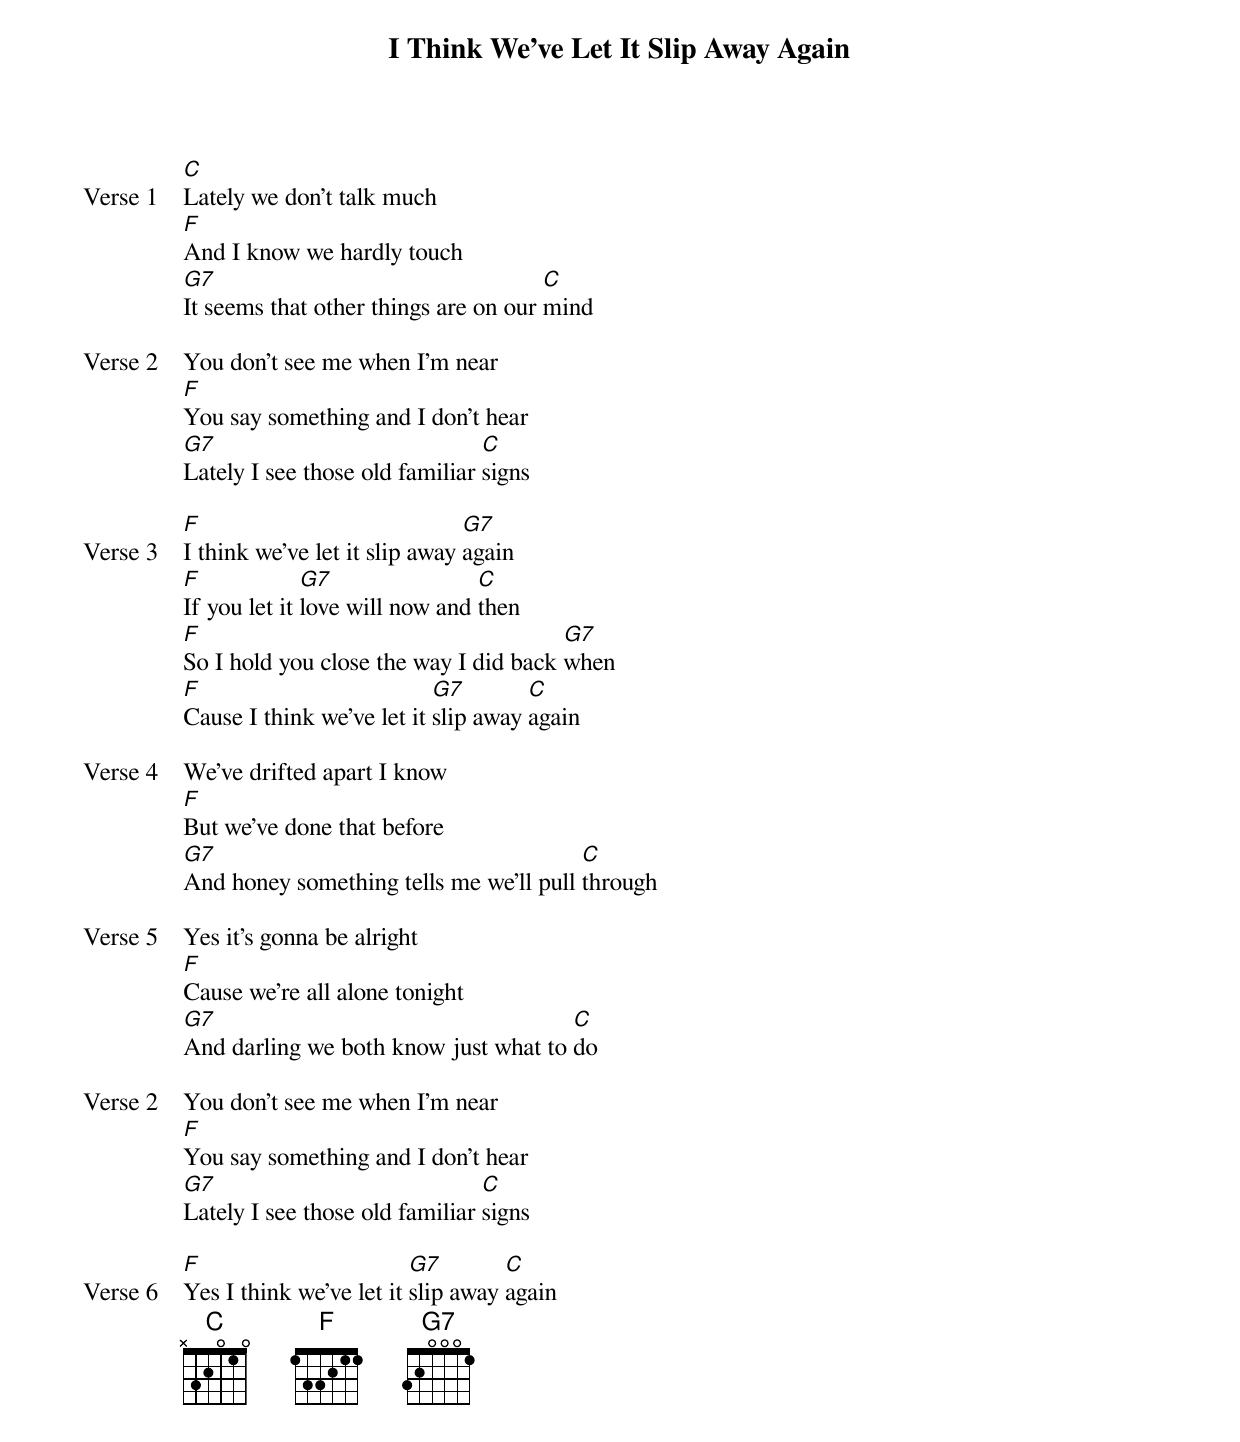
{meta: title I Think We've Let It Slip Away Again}
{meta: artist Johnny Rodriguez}
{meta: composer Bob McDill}
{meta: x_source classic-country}
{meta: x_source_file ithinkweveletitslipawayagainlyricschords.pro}
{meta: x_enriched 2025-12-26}

{start_of_verse: Verse 1}
[C]Lately we don't talk much
[F]And I know we hardly touch
[G7]It seems that other things are on our [C]mind
{end_of_verse}

{start_of_verse: Verse 2}
You don't see me when I'm near
[F]You say something and I don't hear
[G7]Lately I see those old familiar [C]signs
{end_of_verse}

{start_of_verse: Verse 3}
[F]I think we've let it slip away [G7]again
[F]If you let it [G7]love will now and [C]then
[F]So I hold you close the way I did back [G7]when
[F]Cause I think we've let it [G7]slip away [C]again
{end_of_verse}

{start_of_verse: Verse 4}
We've drifted apart I know
[F]But we've done that before
[G7]And honey something tells me we'll pull [C]through
{end_of_verse}

{start_of_verse: Verse 5}
Yes it's gonna be alright
[F]Cause we're all alone tonight
[G7]And darling we both know just what to [C]do
{end_of_verse}

{start_of_verse: Verse 2}
You don't see me when I'm near
[F]You say something and I don't hear
[G7]Lately I see those old familiar [C]signs
{end_of_verse}

{start_of_verse: Verse 6}
[F]Yes I think we've let it [G7]slip away [C]again
{end_of_verse}
